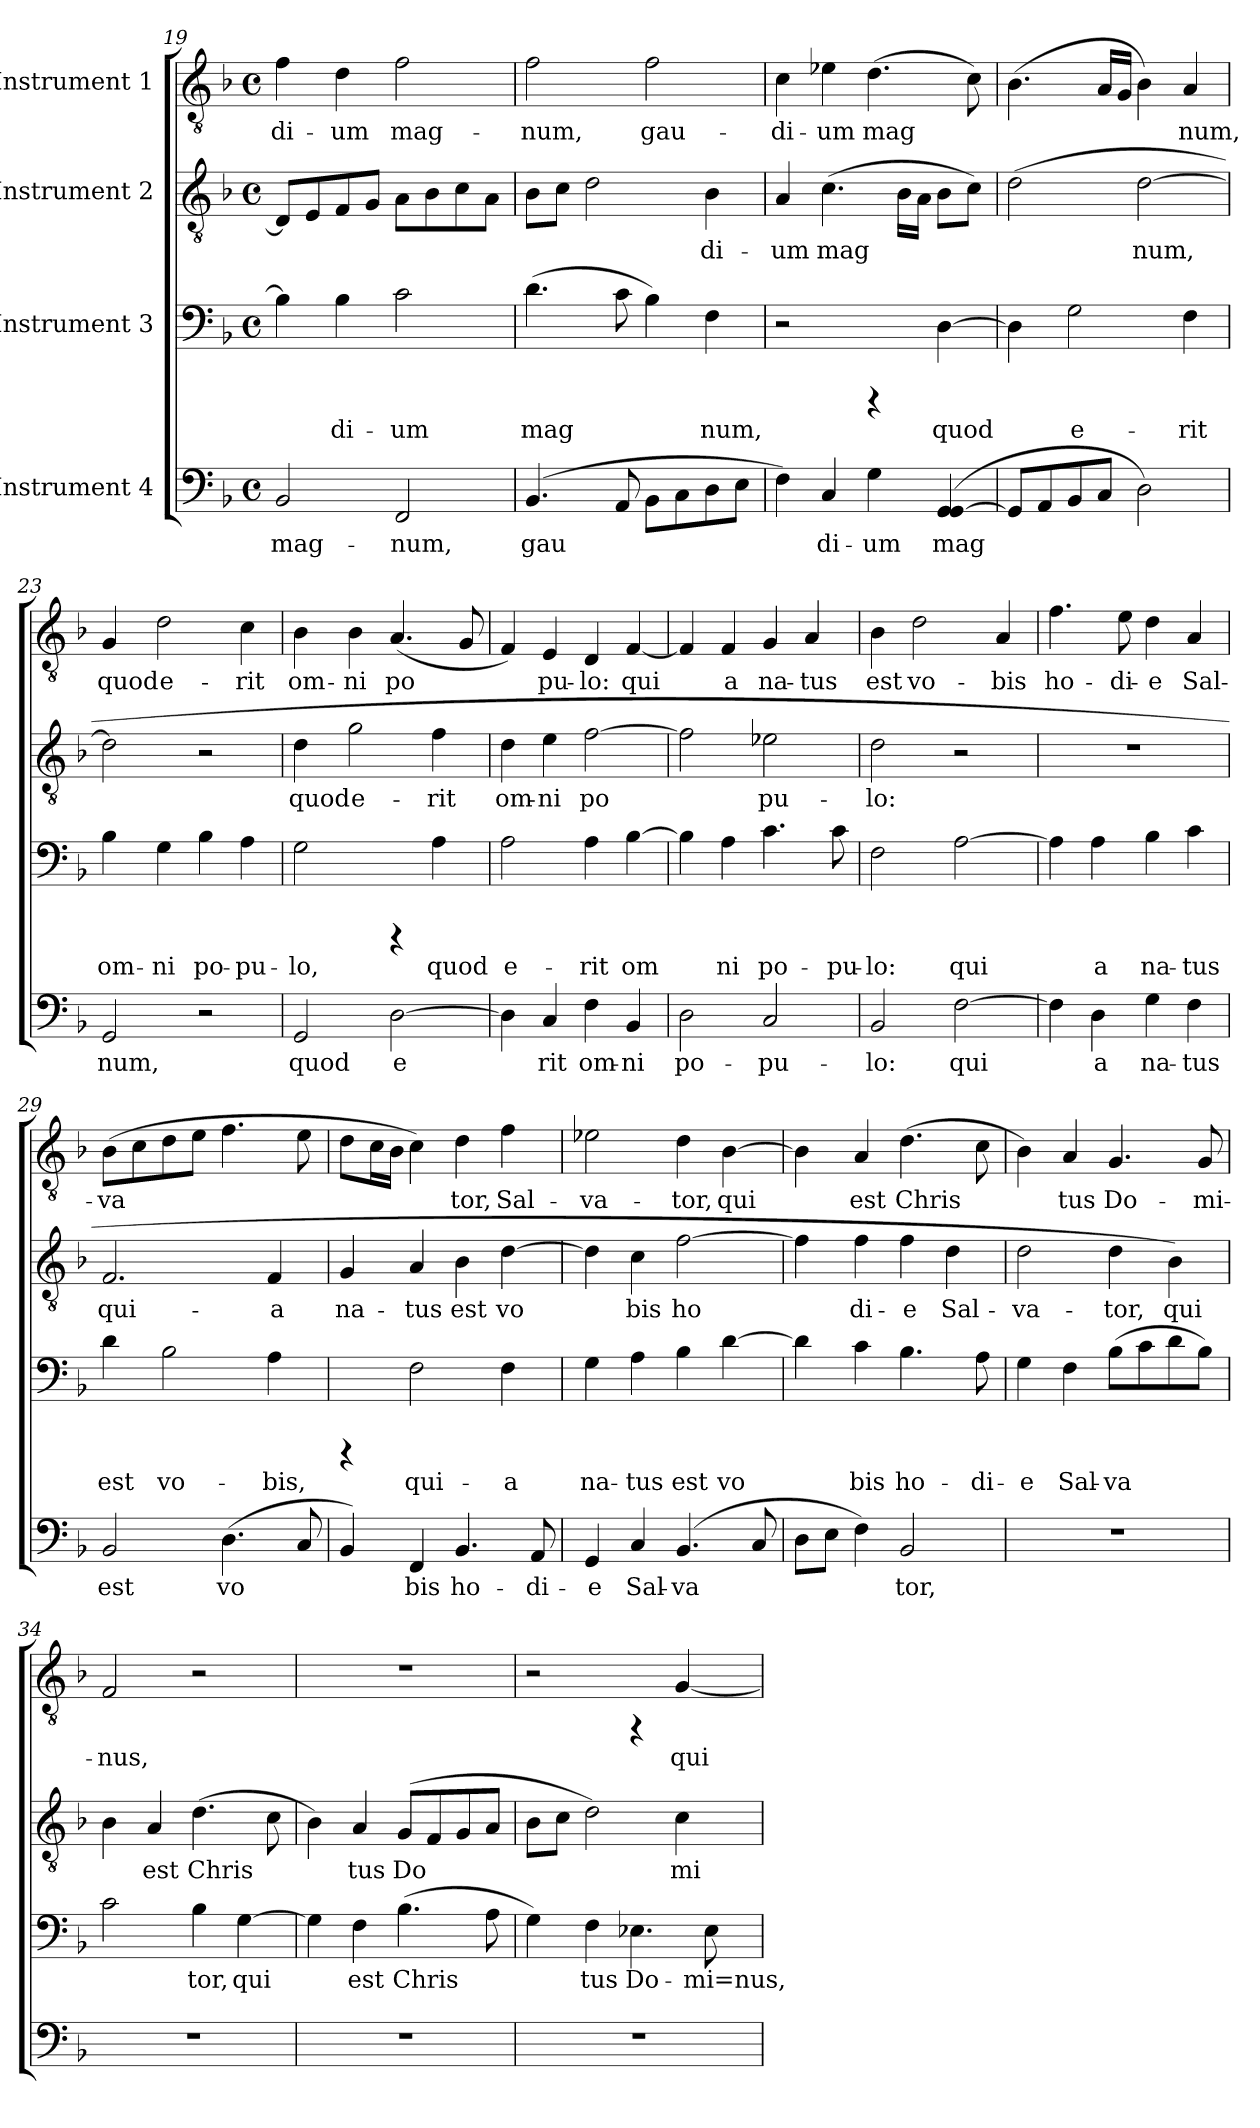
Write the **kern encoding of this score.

**kern	**text	**kern	**text	**kern	**text	**kern	**text
*part4	*part4	*part3	*part3	*part2	*part2	*part1	*part1
*staff4	*staff4	*staff3	*staff3	*staff2	*staff2	*staff1	*staff1
*I"Instrument 4	*	*I"Instrument 3	*	*I"Instrument 2	*	*I"Instrument 1	*
*clefF4	*	*clefF4	*	*clefGv2	*	*clefGv2	*
*k[b-]	*	*k[b-]	*	*k[b-]	*	*k[b-]	*
*F:	*	*F:	*	*F:	*	*F:	*
*M4/4	*	*M4/4	*	*M4/4	*	*M4/4	*
*met(c)	*	*met(c)	*	*met(c)	*	*met(c)	*
=19	=19	=19	=19	=19	=19	=19	=19
!	!LO:LY:b	!	!LO:LY:b:cj	!	!LO:LY:b:cj	!	!LO:LY:b
2BB-/	mag-	4B-\]	--	8D/L]	--	4f\	-di-
!	!	!	!	!	!LO:LY:b:cj	!	!
.	.	.	.	8E/	--	.	.
!	!	!	!LO:LY:b:cj	!	!LO:LY:b:cj	!	!LO:LY:b
.	.	4B-\	-di-	8F/	--	4d\	-um
!	!	!	!	!	!LO:LY:b:cj	!	!
.	.	.	.	8G/J	--	.	.
!	!LO:LY:b	!	!LO:LY:b:cj	!	!LO:LY:b:cj	!	!LO:LY:b
2FF/	-num,	2c\	-um	8A\L	--	2f\	mag-
!	!	!	!	!	!LO:LY:b:cj	!	!
.	.	.	.	8B-\	--	.	.
!	!	!	!	!	!LO:LY:b:cj	!	!
.	.	.	.	8c\	--	.	.
!	!	!	!	!	!LO:LY:b:cj	!	!
.	.	.	.	8A\J	--	.	.
=20	=20	=20	=20	=20	=20	=20	=20
!	!LO:LY:b	!	!LO:LY:b:cj	!	!LO:LY:b:cj	!	!LO:LY:b
(<4.BB-/	gau-	(>4.d\	mag-	8B-\L	--	2f\	-num,
!	!	!	!	!	!LO:LY:b:cj	!	!
.	.	.	.	8c\J	--	.	.
!	!	!	!	!	!LO:LY:b:cj	!	!
.	.	.	.	2d\	--	.	.
!	!LO:LY:b	!	!LO:LY:b:cj	!	!	!	!
8AA/	--	8c\	--	.	.	.	.
!	!LO:LY:b	!	!LO:LY:b:cj	!	!	!	!LO:LY:b
8BB-\L	--	4B-\)	--	.	.	2f\	gau-
!	!LO:LY:b	!	!	!	!	!	!
8C\	--	.	.	.	.	.	.
!	!LO:LY:b	!	!LO:LY:b:cj	!	!LO:LY:b:cj	!	!
8D\	--	4F\	-num,	4B-\	-di-	.	.
!	!LO:LY:b	!	!	!	!	!	!
8E\J	--	.	.	.	.	.	.
=21	=21	=21	=21	=21	=21	=21	=21
!	!LO:LY:b	!	!	!	!LO:LY:b:cj	!	!LO:LY:b
4F\)	--	2r	.	4A/	-um	4c\	-di-
!	!LO:LY:b	!	!	!	!LO:LY:b:cj	!	!LO:LY:b
4C/	-di-	.	.	(>4.c\	mag-	4e-X\	-um
!	!LO:LY:b	!	!	!	!	!	!LO:LY:b
4G\	-um	4rCCC	.	.	.	(>4.d\	mag-
!	!	!	!	!	!LO:LY:b:cj	!	!
.	.	.	.	16B-\L	--	.	.
!	!	!	!	!	!LO:LY:b:cj	!	!
.	.	.	.	16A\J	--	.	.
!	!LO:LY:b	!	!LO:LY:b:cj	!	!LO:LY:b:cj	!	!
(<4GG/ [<4GG/	mag-	[<4D\	quod	8B-\L	--	.	.
!	!	!	!	!	!LO:LY:b:cj	!	!LO:LY:b
.	.	.	.	8c\J)	--	8c\)	--
!!LO:LB:g=z
=22	=22	=22	=22	=22	=22	=22	=22
!	!LO:LY:b	!	!LO:LY:b:cj	!	!LO:LY:b:cj	!	!LO:LY:b
8GG/L]	--	4D\]	.	(<2d\	--	(>4.B-\	--
!	!LO:LY:b	!	!	!	!	!	!
8AA/	--	.	.	.	.	.	.
!	!LO:LY:b	!	!LO:LY:b:cj	!	!	!	!
8BB-/	--	2G\	e-	.	.	.	.
!	!LO:LY:b	!	!	!	!	!	!LO:LY:b
8C/J	--	.	.	.	.	16A/L	--
!	!	!	!	!	!	!	!LO:LY:b
.	.	.	.	.	.	16G/J	--
!	!LO:LY:b	!	!	!	!LO:LY:b:cj	!	!LO:LY:b
2D\)	--	.	.	[>2d\	-num,	4B-\)	--
!	!	!	!LO:LY:b:cj	!	!	!	!LO:LY:b
.	.	4F\	-rit	.	.	4A/	-num,
=23	=23	=23	=23	=23	=23	=23	=23
!	!LO:LY:b	!	!LO:LY:b:cj	!	!LO:LY:b:cj	!	!LO:LY:b
2GG/	-num,	4B-\	om-	2d\]	.	4G/	quod
!	!	!	!LO:LY:b:cj	!	!	!	!LO:LY:b
.	.	4G\	-ni	.	.	2d\	e-
!	!	!	!LO:LY:b:cj	!	!	!	!
2r	.	4B-\	po-	2r	.	.	.
!	!	!	!LO:LY:b:cj	!	!	!	!LO:LY:b
.	.	4A\	-pu-	.	.	4c\	-rit
=24	=24	=24	=24	=24	=24	=24	=24
!	!LO:LY:b	!	!LO:LY:b:cj	!	!LO:LY:b:cj	!	!LO:LY:b
2GG/	quod	2G\	-lo,	4d\	quod	4B-\	om-
!	!	!	!	!	!LO:LY:b:cj	!	!LO:LY:b
.	.	.	.	2g\	e-	4B-\	-ni
!	!LO:LY:b	!	!	!	!	!	!LO:LY:b
[>2D\	e-	4rCCC	.	.	.	(<4.A/	po-
!	!	!	!LO:LY:b:cj	!	!LO:LY:b:cj	!	!
.	.	4A\	quod	4f\	-rit	.	.
!	!	!	!	!	!	!	!LO:LY:b
.	.	.	.	.	.	8G/	--
=25	=25	=25	=25	=25	=25	=25	=25
!	!LO:LY:b	!	!LO:LY:b:cj	!	!LO:LY:b:cj	!	!LO:LY:b
4D\]	--	2A\	e-	4d\	om-	4F/)	--
!	!LO:LY:b	!	!	!	!LO:LY:b:cj	!	!LO:LY:b
4C/	-rit	.	.	4e\	-ni	4E/	-pu-
!	!LO:LY:b	!	!LO:LY:b:cj	!	!LO:LY:b:cj	!	!LO:LY:b
4F\	om-	4A\	-rit	[>2f\	po-	4D/	-lo:
!	!LO:LY:b	!	!LO:LY:b:cj	!	!	!	!LO:LY:b
4BB-/	-ni	[>4B-\	om-	.	.	[<4F/	qui-
=26	=26	=26	=26	=26	=26	=26	=26
!	!LO:LY:b	!	!LO:LY:b:cj	!	!LO:LY:b:cj	!	!LO:LY:b
2D\	po-	4B-\]	--	2f\]	--	4F/]	--
!	!	!	!LO:LY:b:cj	!	!	!	!LO:LY:b
.	.	4A\	-ni	.	.	4F/	-a
!	!LO:LY:b	!	!LO:LY:b:cj	!	!LO:LY:b:cj	!	!LO:LY:b
2C/	-pu-	4.c\	po-	2e-X\	-pu-	4G/	na-
!	!	!	!	!	!	!	!LO:LY:b
.	.	.	.	.	.	4A/	-tus
!	!	!	!LO:LY:b:cj	!	!	!	!
.	.	8c\	-pu-	.	.	.	.
=27	=27	=27	=27	=27	=27	=27	=27
!	!LO:LY:b	!	!LO:LY:b:cj	!	!LO:LY:b:cj	!	!LO:LY:b
2BB-/	-lo:	2F\	-lo:	2d\	-lo:	4B-\	est
!	!	!	!	!	!	!	!LO:LY:b
.	.	.	.	.	.	2d\	vo-
!	!LO:LY:b	!	!LO:LY:b:cj	!	!	!	!
[<2F\	qui-	[<2A\	qui-	2r	.	.	.
!	!	!	!	!	!	!	!LO:LY:b
.	.	.	.	.	.	4A/	-bis
!!LO:PB:g=z
=28	=28	=28	=28	=28	=28	=28	=28
!	!LO:LY:b	!	!LO:LY:b:cj	!	!	!	!LO:LY:b
4F\]	--	4A\]	--	1r	.	4.f\	ho-
!	!LO:LY:b	!	!LO:LY:b:cj	!	!	!	!
4D\	-a	4A\	-a	.	.	.	.
!	!	!	!	!	!	!	!LO:LY:b
.	.	.	.	.	.	8e\	-di-
!	!LO:LY:b	!	!LO:LY:b:cj	!	!	!	!LO:LY:b
4G\	na-	4B-\	na-	.	.	4d\	-e
!	!LO:LY:b	!	!LO:LY:b:cj	!	!	!	!LO:LY:b
4F\	-tus	4c\	-tus	.	.	4A/	Sal-
=29	=29	=29	=29	=29	=29	=29	=29
!	!LO:LY:b	!	!LO:LY:b:cj	!	!LO:LY:b:cj	!	!LO:LY:b
2BB-/	est	4d\	est	2.F/	qui-	(>8B-\L	-va-
!	!	!	!	!	!	!	!LO:LY:b
.	.	.	.	.	.	8c\	--
!	!	!	!LO:LY:b:cj	!	!	!	!LO:LY:b
.	.	2B-\	vo-	.	.	8d\	--
!	!	!	!	!	!	!	!LO:LY:b
.	.	.	.	.	.	8e\J	--
!	!LO:LY:b	!	!	!	!	!	!LO:LY:b
(>4.D\	vo-	.	.	.	.	4.f\	--
!	!	!	!LO:LY:b:cj	!	!LO:LY:b:cj	!	!
.	.	4A\	-bis,	4F/	-a	.	.
!	!LO:LY:b	!	!	!	!	!	!LO:LY:b
8C/	--	.	.	.	.	8e\	--
=30	=30	=30	=30	=30	=30	=30	=30
!	!LO:LY:b	!	!	!	!LO:LY:b:cj	!	!LO:LY:b
4BB-/)	--	4rCCC	.	4G/	na-	8d\L	--
!	!	!	!	!	!	!	!LO:LY:b
.	.	.	.	.	.	16c\	--
!	!	!	!	!	!	!	!LO:LY:b
.	.	.	.	.	.	16B-\J	--
!	!LO:LY:b	!	!LO:LY:b:cj	!	!LO:LY:b:cj	!	!LO:LY:b
4FF/	-bis	2F\	qui-	4A/	-tus	4c\)	--
!	!LO:LY:b	!	!	!	!LO:LY:b:cj	!	!LO:LY:b
4.BB-/	ho-	.	.	4B-\	est	4d\	-tor,
!	!	!	!LO:LY:b:cj	!	!LO:LY:b:cj	!	!LO:LY:b
.	.	4F\	-a	[>4d\	vo-	4f\	Sal-
!	!LO:LY:b	!	!	!	!	!	!
8AA/	-di-	.	.	.	.	.	.
=31	=31	=31	=31	=31	=31	=31	=31
!	!LO:LY:b	!	!LO:LY:b:cj	!	!LO:LY:b:cj	!	!LO:LY:b
4GG/	-e	4G\	na-	4d\]	--	2e-X\	-va-
!	!LO:LY:b	!	!LO:LY:b:cj	!	!LO:LY:b:cj	!	!
4C/	Sal-	4A\	-tus	4c\	-bis	.	.
!	!LO:LY:b	!	!LO:LY:b:cj	!	!LO:LY:b:cj	!	!LO:LY:b
(<4.BB-/	-va-	4B-\	est	[>2f\	ho-	4d\	-tor,
!	!	!	!LO:LY:b:cj	!	!	!	!LO:LY:b
.	.	[>4d\	vo-	.	.	[>4B-\	qui
!	!LO:LY:b	!	!	!	!	!	!
8C/	--	.	.	.	.	.	.
=32	=32	=32	=32	=32	=32	=32	=32
!	!LO:LY:b	!	!LO:LY:b:cj	!	!LO:LY:b:cj	!	!LO:LY:b
8D\L	--	4d\]	--	4f\]	--	4B-\]	.
!	!LO:LY:b	!	!	!	!	!	!
8E\J	--	.	.	.	.	.	.
!	!LO:LY:b	!	!LO:LY:b:cj	!	!LO:LY:b:cj	!	!LO:LY:b
4F\)	--	4c\	-bis	4f\	-di-	4A/	est
!	!LO:LY:b	!	!LO:LY:b:cj	!	!LO:LY:b:cj	!	!LO:LY:b
2BB-/	-tor,	4.B-\	ho-	4f\	-e	(>4.d\	Chris-
!	!	!	!	!	!LO:LY:b:cj	!	!
.	.	.	.	4d\	Sal-	.	.
!	!	!	!LO:LY:b:cj	!	!	!	!LO:LY:b
.	.	8A\	-di-	.	.	8c\	--
=33	=33	=33	=33	=33	=33	=33	=33
!	!	!	!LO:LY:b:cj	!	!LO:LY:b:cj	!	!LO:LY:b
1r	.	4G\	-e	2d\	-va-	4B-\)	--
!	!	!	!LO:LY:b:cj	!	!	!	!LO:LY:b
.	.	4F\	Sal-	.	.	4A/	-tus
!	!	!	!LO:LY:b:cj	!	!LO:LY:b:cj	!	!LO:LY:b
.	.	(>8B-\L	-va-	4d\	-tor,	4.G/	Do-
!	!	!	!LO:LY:b:cj	!	!	!	!
.	.	8c\	--	.	.	.	.
!	!	!	!LO:LY:b:cj	!	!LO:LY:b:cj	!	!
.	.	8d\	--	4B-\)	qui	.	.
!	!	!	!LO:LY:b:cj	!	!	!	!LO:LY:b
.	.	8B-\J)	--	.	.	8G/	-mi-
!!LO:PB:g=z
=34	=34	=34	=34	=34	=34	=34	=34
!	!	!	!LO:LY:b:cj	!	!LO:LY:b:cj	!	!LO:LY:b
1r	.	2c\	--	4B-\	.	2F/	-nus,
!	!	!	!	!	!LO:LY:b:cj	!	!
.	.	.	.	4A/	est	.	.
!	!	!	!LO:LY:b:cj	!	!LO:LY:b:cj	!	!
.	.	4B-\	-tor,	(>4.d\	Chris-	2r	.
!	!	!	!LO:LY:b:cj	!	!	!	!
.	.	[>4G\	qui	.	.	.	.
!	!	!	!	!	!LO:LY:b:cj	!	!
.	.	.	.	8c\	--	.	.
=35	=35	=35	=35	=35	=35	=35	=35
!	!	!	!LO:LY:b:cj	!	!LO:LY:b:cj	!	!
1r	.	4G\]	.	4B-\)	--	1r	.
!	!	!	!LO:LY:b:cj	!	!LO:LY:b:cj	!	!
.	.	4F\	est	4A/	-tus	.	.
!	!	!	!LO:LY:b:cj	!	!LO:LY:b:cj	!	!
.	.	(>4.B-\	Chris-	(<8G/L	Do-	.	.
!	!	!	!	!	!LO:LY:b:cj	!	!
.	.	.	.	8F/	--	.	.
!	!	!	!	!	!LO:LY:b:cj	!	!
.	.	.	.	8G/	--	.	.
!	!	!	!LO:LY:b:cj	!	!LO:LY:b:cj	!	!
.	.	8A\	--	8A/J	--	.	.
=36	=36	=36	=36	=36	=36	=36	=36
!	!	!	!LO:LY:b:cj	!	!LO:LY:b:cj	!	!
1r	.	4G\)	--	8B-\L	--	2r	.
!	!	!	!	!	!LO:LY:b:cj	!	!
.	.	.	.	8c\J	--	.	.
!	!	!	!LO:LY:b:cj	!	!LO:LY:b:cj	!	!
.	.	4F\	-tus	2d\)	--	.	.
!	!	!	!LO:LY:b:cj	!	!	!	!
.	.	4.E-X\	Do-	.	.	4rFF	.
!	!	!	!	!	!LO:LY:b:cj	!	!LO:LY:b
.	.	.	.	4c\	-mi-	[<4G/	qui
!	!	!	!LO:LY:b:cj	!	!	!	!
.	.	8E-\	-mi=nus,	.	.	.	.
=	=	=	=	=	=	=	=
*-	*-	*-	*-	*-	*-	*-	*-
